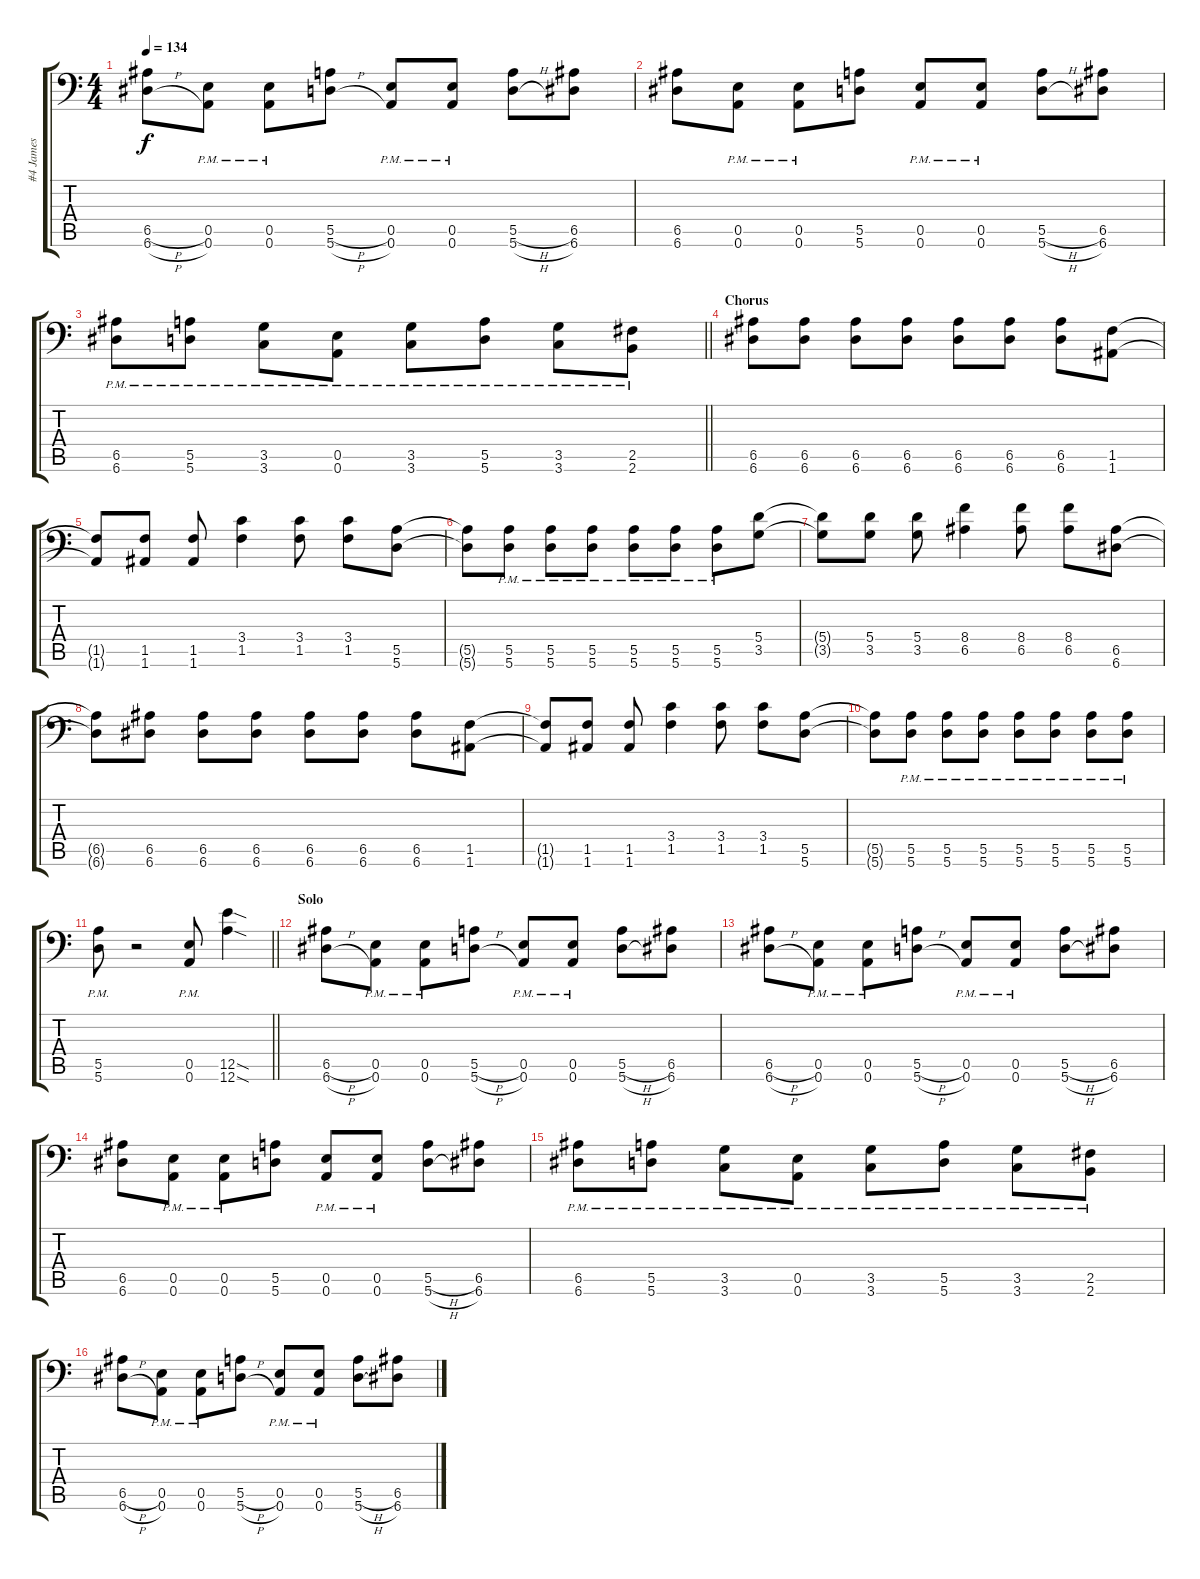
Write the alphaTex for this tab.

\track ("#4 James" "#4 James") {instrument distortionguitar}
\staff {score tabs}
\tuning (B3 Gb3 D3 A2 E2 A1) {hide}
\ts (4 4)
\tempo 134
\clef f4
\ks c
(6.5{h} 6.6{h}).8{dy f} (0.5{pm} 0.6{pm}).8 (0.5{pm} 0.6{pm}).8 (5.5{h} 5.6{h}).8 (0.5{pm} 0.6{pm}).8 (0.5{pm} 0.6{pm}).8 (5.5{h} 5.6{h}).8 (6.5 6.6).8 |
(6.5 6.6).8 (0.5{pm} 0.6{pm}).8 (0.5{pm} 0.6{pm}).8 (5.5 5.6).8 (0.5{pm} 0.6{pm}).8 (0.5{pm} 0.6{pm}).8 (5.5{h} 5.6{h}).8 (6.5 6.6).8 |
\barLineRight lightlight
(6.5{pm} 6.6{pm}).8 (5.5{pm} 5.6{pm}).8 (3.5{pm} 3.6{pm}).8 (0.5{pm} 0.6{pm}).8 (3.5{pm} 3.6{pm}).8 (5.5{pm} 5.6{pm}).8 (3.5{pm} 3.6{pm}).8 (2.5{pm} 2.6{pm}).8 |
\section ("" "Chorus")
(6.5 6.6).8 (6.5 6.6).8 (6.5 6.6).8 (6.5 6.6).8 (6.5 6.6).8 (6.5 6.6).8 (6.5 6.6).8 (1.5 1.6).8 |
(1.5{t} 1.6{t}).8 (1.5 1.6).8 (1.5 1.6).8 (3.4 1.5).4 (3.4 1.5).8 (3.4 1.5).8 (5.5 5.6).8 |
(5.5{t} 5.6{t}).8 (5.5{pm} 5.6{pm}).8 (5.5{pm} 5.6{pm}).8 (5.5{pm} 5.6{pm}).8 (5.5{pm} 5.6{pm}).8 (5.5{pm} 5.6{pm}).8 (5.5{pm} 5.6{pm}).8 (5.4 3.5).8 |
(5.4{t} 3.5{t}).8 (5.4 3.5).8 (5.4 3.5).8 (8.4 6.5).4 (8.4 6.5).8 (8.4 6.5).8 (6.5 6.6).8 |
(6.5{t} 6.6{t}).8 (6.5 6.6).8 (6.5 6.6).8 (6.5 6.6).8 (6.5 6.6).8 (6.5 6.6).8 (6.5 6.6).8 (1.5 1.6).8 |
(1.5{t} 1.6{t}).8 (1.5 1.6).8 (1.5 1.6).8 (3.4 1.5).4 (3.4 1.5).8 (3.4 1.5).8 (5.5 5.6).8 |
(5.5{t} 5.6{t}).8 (5.5{pm} 5.6{pm}).8 (5.5{pm} 5.6{pm}).8 (5.5{pm} 5.6{pm}).8 (5.5{pm} 5.6{pm}).8 (5.5{pm} 5.6{pm}).8 (5.5{pm} 5.6{pm}).8 (5.5{pm} 5.6{pm}).8 |
\barLineRight lightlight
(5.5{pm} 5.6{pm}).8 r.2 (0.5{pm} 0.6{pm}).8 (12.5{sod} 12.6{sod}).4 |
\section ("" "Solo")
(6.5{h} 6.6{h}).8 (0.5{pm} 0.6{pm}).8 (0.5{pm} 0.6{pm}).8 (5.5{h} 5.6{h}).8 (0.5{pm} 0.6{pm}).8 (0.5{pm} 0.6{pm}).8 (5.5{h} 5.6{h}).8 (6.5 6.6).8 |
(6.5{h} 6.6{h}).8 (0.5{pm} 0.6{pm}).8 (0.5{pm} 0.6{pm}).8 (5.5{h} 5.6{h}).8 (0.5{pm} 0.6{pm}).8 (0.5{pm} 0.6{pm}).8 (5.5{h} 5.6{h}).8 (6.5 6.6).8 |
(6.5 6.6).8 (0.5{pm} 0.6{pm}).8 (0.5{pm} 0.6{pm}).8 (5.5 5.6).8 (0.5{pm} 0.6{pm}).8 (0.5{pm} 0.6{pm}).8 (5.5{h} 5.6{h}).8 (6.5 6.6).8 |
(6.5{pm} 6.6{pm}).8 (5.5{pm} 5.6{pm}).8 (3.5{pm} 3.6{pm}).8 (0.5{pm} 0.6{pm}).8 (3.5{pm} 3.6{pm}).8 (5.5{pm} 5.6{pm}).8 (3.5{pm} 3.6{pm}).8 (2.5{pm} 2.6{pm}).8 |
(6.5{h} 6.6{h}).8 (0.5{pm} 0.6{pm}).8 (0.5{pm} 0.6{pm}).8 (5.5{h} 5.6{h}).8 (0.5{pm} 0.6{pm}).8 (0.5{pm} 0.6{pm}).8 (5.5{h} 5.6{h}).8 (6.5 6.6).8
